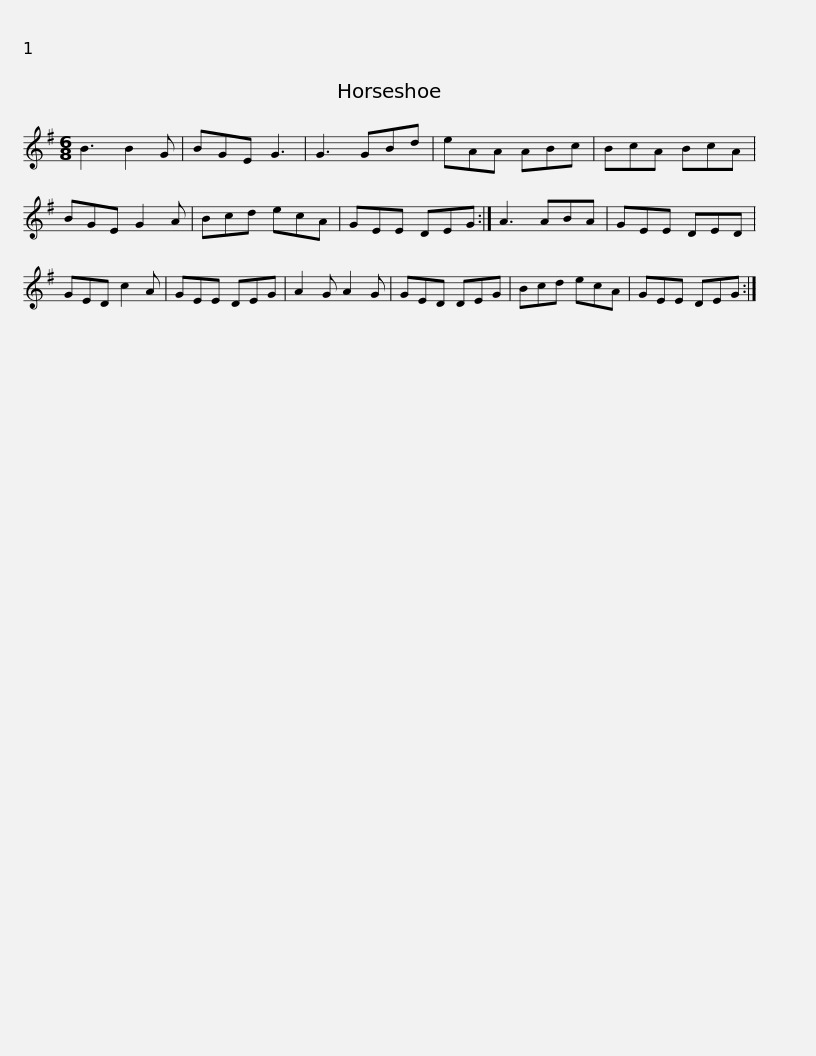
X:1
L:1/8
M:6/8
I:linebreak $
K:Emin
V:1 treble
V:1
 B3 B2 G | BGE G3 | G3 GBd | eAA ABc | BcA BcA | %5
 BGE G2 A | Bcd ecA | GEE DEG :|$ A3 ABA | GEE DED | %10
 GED c2 A | GEE DEG | A2 G A2 G | GED DEG | Bcd ecA | %15
 GEE DEG :| %16
